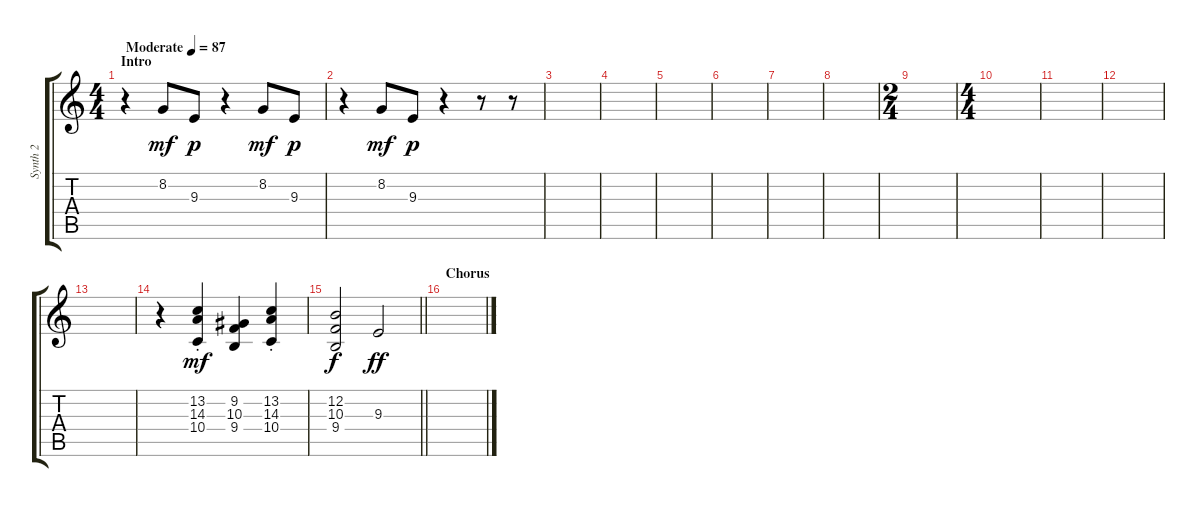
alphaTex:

\track ("Synth 2" "Synth 2") {instrument stringensemble1}
\staff {score tabs}
\tuning (E4 B3 G3 D3 A2 E2) {hide}
\ts (4 4)
\section ("" "Intro")
\tempo (87 "Moderate")
\clef g2
\ks c
r.4{dy mf instrument stringensemble1} 8.2.8 9.3.8{dy p} r.4 8.2.8{dy mf} 9.3.8{dy p} |
r.4 8.2.8{dy mf} 9.3.8{dy p} r.4 r.8 r.8 |
|
|
|
|
|
|
\ts (2 4)
|
\ts (4 4)
|
|
|
|
r.4 (13.2{st} 14.3{st} 10.4).4{dy mf} (9.2 10.3 9.4).4 (13.2{st} 14.3{st} 10.4).4 |
\barLineRight lightlight
(12.2 10.3 9.4).2{dy f} 9.3.2{dy ff} |
\section ("" "Chorus")
